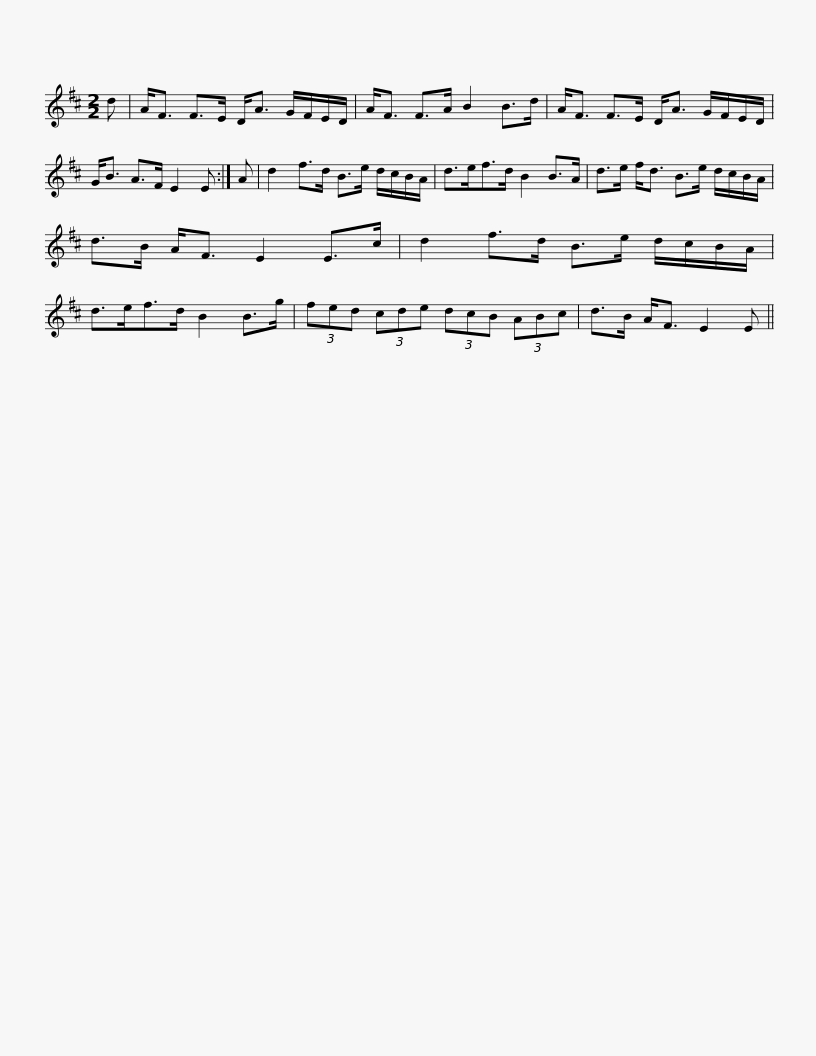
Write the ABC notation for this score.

X:1
L:1/8
M:2/2
I:linebreak $
K:D
V:1 treble
V:1
 d | A<F F>E D<A G/F/E/D/ | A<F F>A B2 B>d | A<F F>E D<A G/F/E/D/ | G<B A>F E2 E :| %5
 A |$ d2 f>d B>e d/c/B/A/ | d>ef>d B2 B>A | d>e f<d B>e d/c/B/A/ | d>B A<F E2 E>c |$ %10
 d2 f>d B>e d/c/B/A/ | d>ef>d B2 B>g | (3fed (3cde (3dcB (3ABc | d>B A<F E2 E || %14
